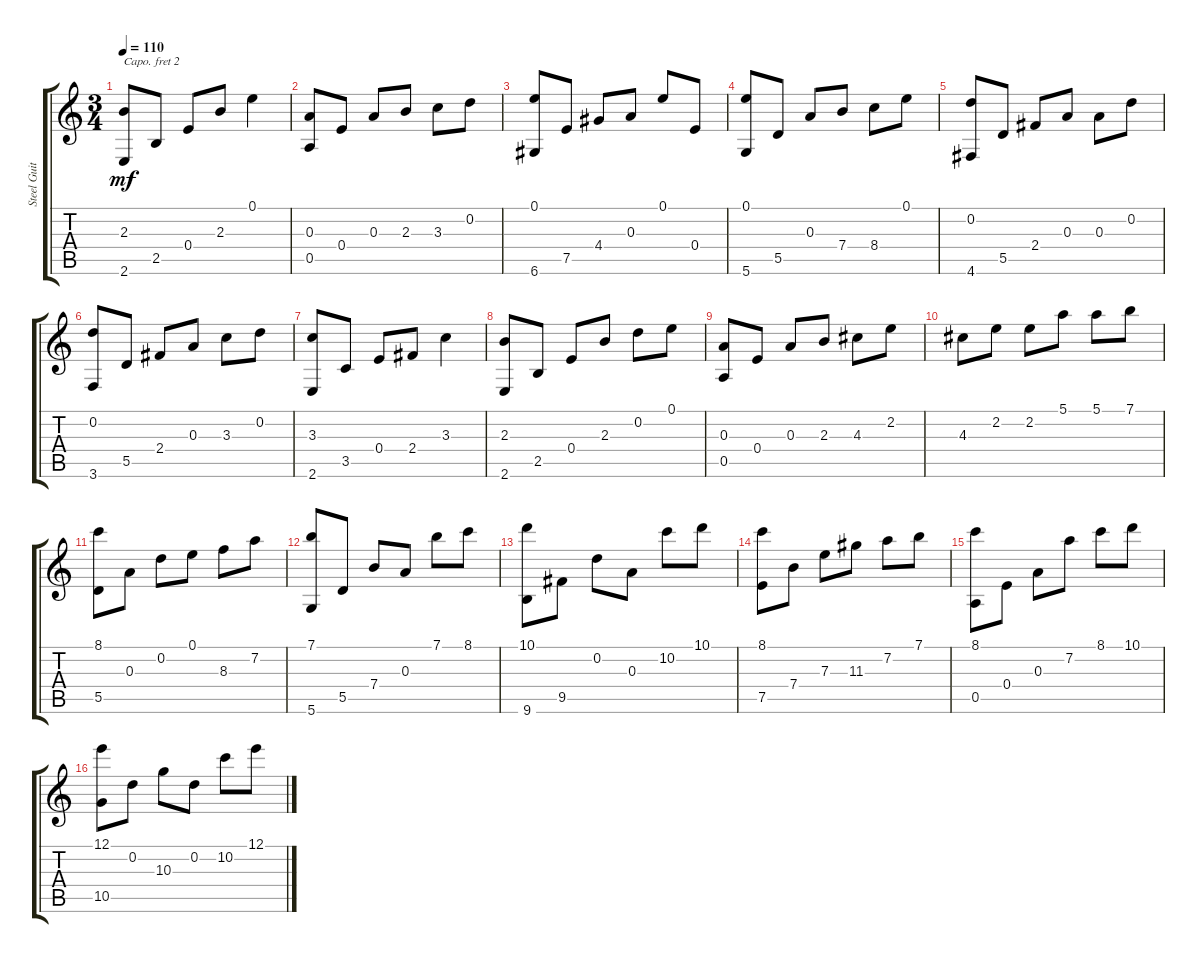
\track ("Steel Guitar" "Steel Guit") {instrument acousticguitarsteel}
\staff {score tabs}
\capo 2
\tuning (D4 C4 G3 D3 G2 C2) {hide}
\ts (3 4)
\tempo 110
\clef g2
\ks c
(2.3 2.6).8{dy mf} 2.5.8 0.4.8 2.3.8 0.1.4 |
(0.3 0.5).8 0.4.8 0.3.8 2.3.8 3.3.8 0.2.8 |
(0.1 6.6).8 7.5.8 4.4.8 0.3.8 0.1.8 0.4.8 |
(0.1 5.6).8 5.5.8 0.3.8 7.4.8 8.4.8 0.1.8 |
(0.2 4.6).8 5.5.8 2.4.8 0.3.8 0.3.8 0.2.8 |
(0.2 3.6).8 5.5.8 2.4.8 0.3.8 3.3.8 0.2.8 |
(3.3 2.6).8 3.5.8 0.4.8 2.4.8 3.3.4 |
(2.3 2.6).8 2.5.8 0.4.8 2.3.8 0.2.8 0.1.8 |
(0.3 0.5).8 0.4.8 0.3.8 2.3.8 4.3.8 2.2.8 |
4.3.8 2.2.8 2.2.8 5.1.8 5.1.8 7.1.8 |
(8.1 5.5).8 0.3.8 0.2.8 0.1.8 8.3.8 7.2.8 |
(7.1 5.6).8 5.5.8 7.4.8 0.3.8 7.1.8 8.1.8 |
(10.1 9.6).8 9.5.8 0.2.8 0.3.8 10.2.8 10.1.8 |
(8.1 7.5).8 7.4.8 7.3.8 11.3.8 7.2.8 7.1.8 |
(8.1 0.5).8 0.4.8 0.3.8 7.2.8 8.1.8 10.1.8 |
(12.1 10.5).8 0.2.8 10.3.8 0.2.8 10.2.8 12.1.8
